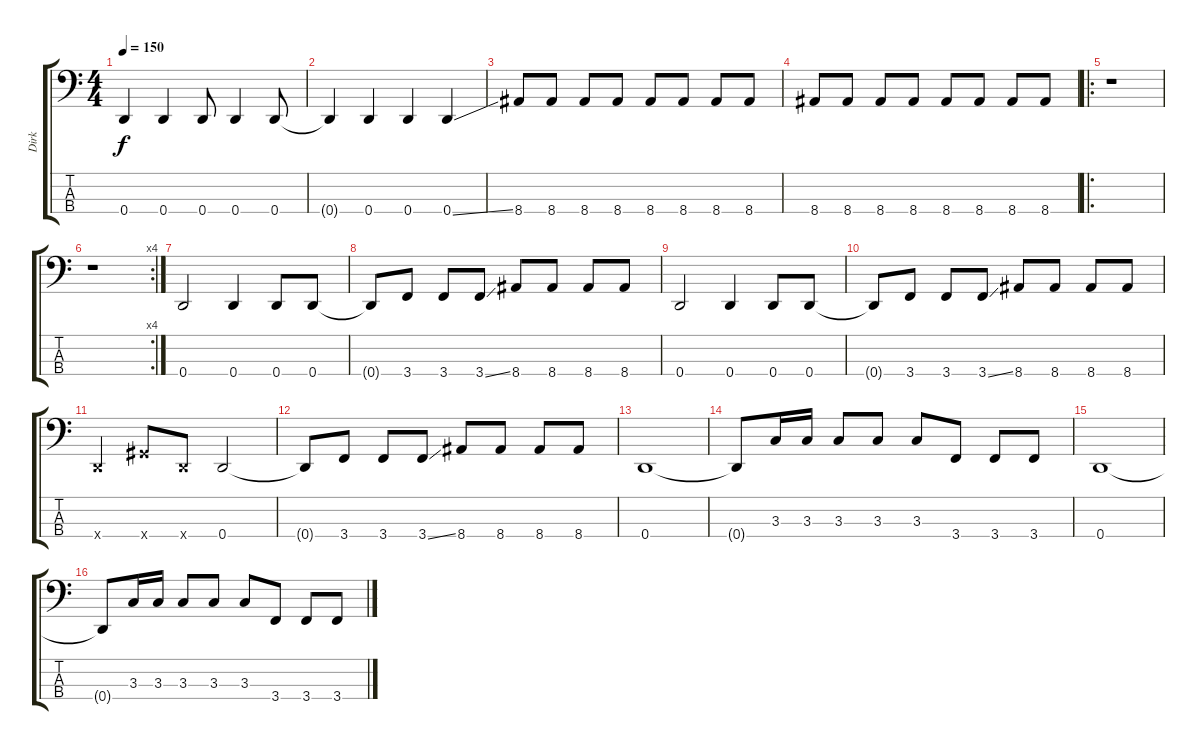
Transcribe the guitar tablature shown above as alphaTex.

\track ("Dirk" "Dirk") {instrument electricbassfinger}
\staff {score tabs}
\tuning (G2 D2 A1 D1) {hide}
\ts (4 4)
\tempo 150
\clef f4
\ks c
0.4.4{dy f} 0.4.4 0.4.8 0.4.4 0.4.8 |
0.4{t}.4 0.4.4 0.4.4 0.4{ss}.4 |
8.4.8 8.4.8 8.4.8 8.4.8 8.4.8 8.4.8 8.4.8 8.4.8 |
8.4.8 8.4.8 8.4.8 8.4.8 8.4.8 8.4.8 8.4.8 8.4.8 |
\ro
r.1 |
\rc 4
r.1 |
0.4.2 0.4.4 0.4.8 0.4.8 |
0.4{t}.8 3.4.8 3.4.8 3.4{ss}.8 8.4.8 8.4.8 8.4.8 8.4.8 |
0.4.2 0.4.4 0.4.8 0.4.8 |
0.4{t}.8 3.4.8 3.4.8 3.4{ss}.8 8.4.8 8.4.8 8.4.8 8.4.8 |
0.4{x}.4 6.4{x}.8 0.4{x}.8 0.4.2 |
0.4{t}.8 3.4.8 3.4.8 3.4{ss}.8 8.4.8 8.4.8 8.4.8 8.4.8 |
0.4.1 |
0.4{t}.8 3.3.16 3.3.16 3.3.8 3.3.8 3.3.8 3.4.8 3.4.8 3.4.8 |
0.4.1 |
0.4{t}.8 3.3.16 3.3.16 3.3.8 3.3.8 3.3.8 3.4.8 3.4.8 3.4.8
